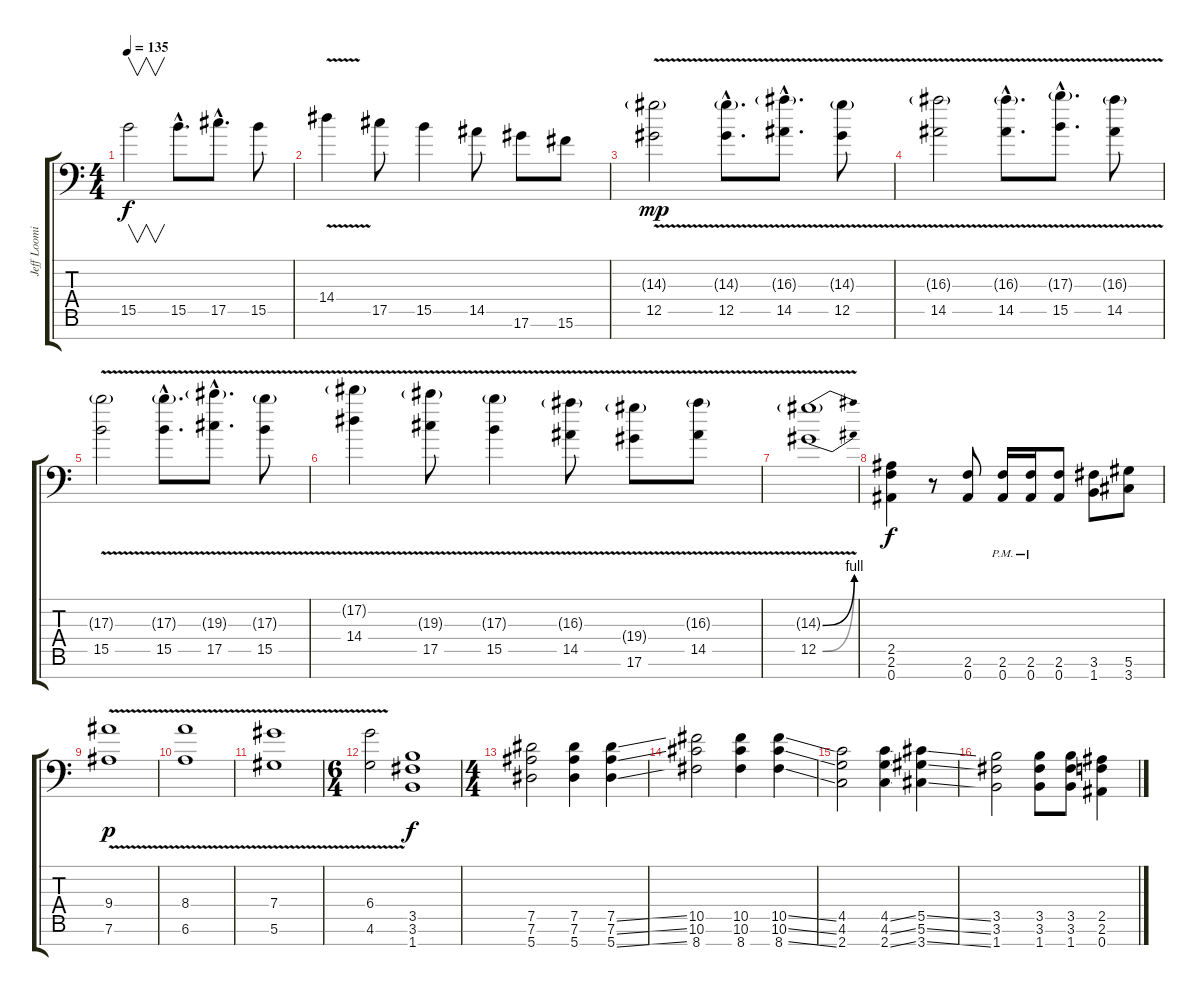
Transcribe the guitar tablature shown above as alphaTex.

\track ("Jeff Loomis Lead" "Jeff Loomi") {instrument distortionguitar}
\staff {score tabs}
\tuning (Eb4 Bb3 Gb3 Db3 Ab2 Eb2 Bb1) {hide}
\ts (4 4)
\tempo 135
\clef f4
\ks c
15.5.2{v dy f} 15.5{hac}.8{d} 17.5{hac}.8{d} 15.5.8 |
14.4{v}.4 17.5.8 15.5.4 14.5.8 17.6.8 15.6.8 |
(14.3{v g} 12.5{v}).2{dy mp} (14.3{v g hac} 12.5{v hac}).8{d} (16.3{v g hac} 14.5{v hac}).8{d} (14.3{v g} 12.5{v}).8 |
(16.3{v g} 14.5{v}).2 (16.3{v g hac} 14.5{v hac}).8{d} (17.3{v g hac} 15.5{v hac}).8{d} (16.3{v g} 14.5{v}).8 |
(17.3{v g} 15.5{v}).2 (17.3{v g hac} 15.5{v hac}).8{d} (19.3{v g hac} 17.5{v hac}).8{d} (17.3{v g} 15.5{v}).8 |
(17.2{v g} 14.4{v}).4 (19.3{g} 17.5{v}).8 (17.3{g} 15.5{v}).4 (16.3{g} 14.5{v}).8 (19.4{v g} 17.6{v}).8 (16.3{g} 14.5{v}).8 |
(14.3{be (bend 0 0 60 4) v g} 12.5{be (bend 0 0 60 4) v}).1 |
(2.5 2.6 0.7).4{dy f} r.8 (2.6 0.7).8 (2.6{pm} 0.7{pm}).16 (2.6{pm} 0.7{pm}).16 (2.6 0.7).8 (3.6 1.7).8 (5.6 3.7).8 |
(9.4{v} 7.6{v}).1{dy p} |
(8.4{v} 6.6{v}).1 |
(7.4{v} 5.6{v}).1 |
\ts (6 4)
(6.4{v} 4.6).2 (3.5 3.6 1.7).1{dy f} |
\ts (4 4)
(7.5 7.6 5.7).2 (7.5 7.6 5.7).4 (7.5{ss} 7.6{ss} 5.7{ss}).4 |
(10.5 10.6 8.7).2 (10.5 10.6 8.7).4 (10.5{ss} 10.6{ss} 8.7{ss}).4 |
(4.5 4.6 2.7).2 (4.5{ss} 4.6{ss} 2.7{ss}).4 (5.5{ss} 5.6{ss} 3.7{ss}).4 |
(3.5 3.6 1.7).2 (3.5 3.6 1.7).8 (3.5 3.6 1.7).8 (2.5 2.6 0.7).4
